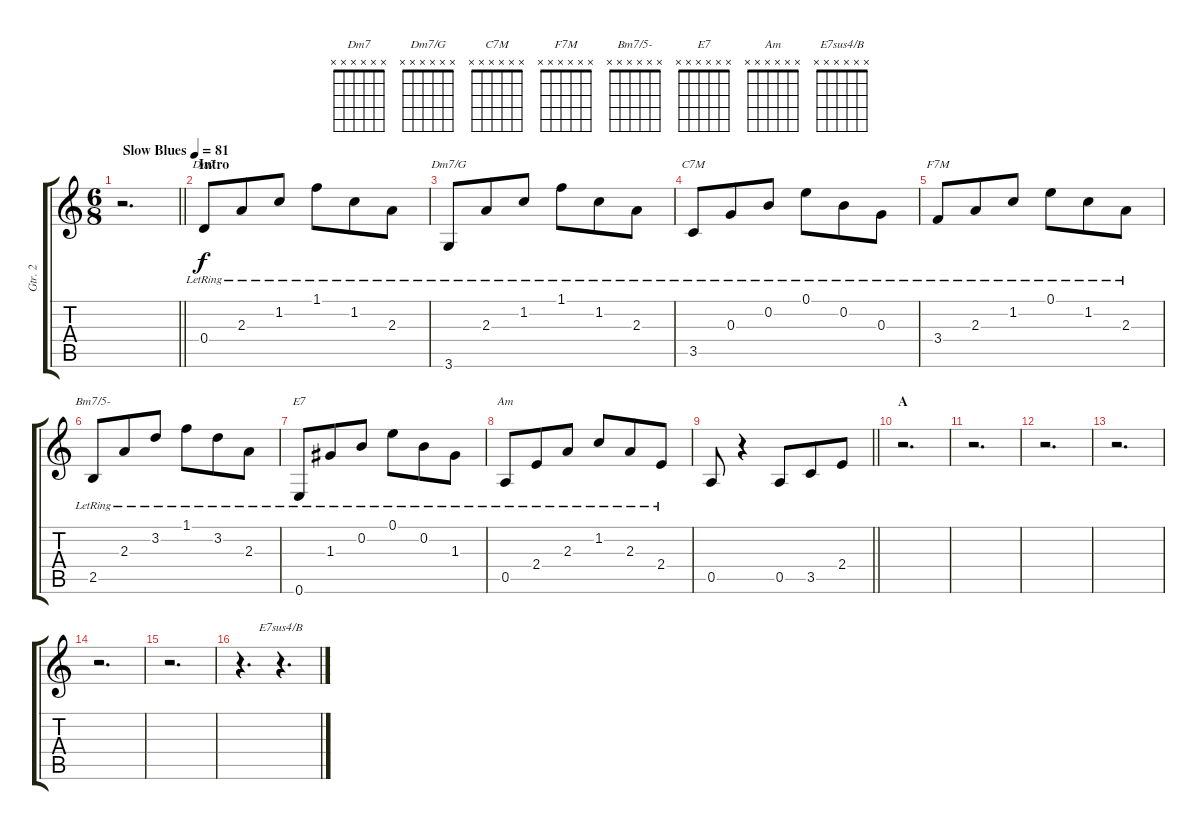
\track ("Gtr. 2" "Gtr. 2") {instrument electricguitarclean}
\staff {score tabs}
\tuning (E4 B3 G3 D3 A2 E2) {hide}
\chord ("Dm7" x x x x x x)
\chord ("Dm7/G" x x x x x x)
\chord ("C7M" x x x x x x)
\chord ("F7M" x x x x x x)
\chord ("Bm7/5-" x x x x x x)
\chord ("E7" x x x x x x)
\chord ("Am" x x x x x x)
\chord ("E7sus4/B" x x x x x x)
\ts (6 8)
\tempo (81 "Slow Blues")
\clef g2
\barLineRight lightlight
\ks c
r.2{d dy f instrument electricguitarclean} |
\section ("" "Intro")
0.4{lr}.8{ch "Dm7"} 2.3{lr}.8 1.2{lr}.8 1.1{lr}.8 1.2{lr}.8 2.3{lr}.8 |
3.6{lr}.8{ch "Dm7/G"} 2.3{lr}.8 1.2{lr}.8 1.1{lr}.8 1.2{lr}.8 2.3{lr}.8 |
3.5{lr}.8{ch "C7M"} 0.3{lr}.8 0.2{lr}.8 0.1{lr}.8 0.2{lr}.8 0.3{lr}.8 |
3.4{lr}.8{ch "F7M"} 2.3{lr}.8 1.2{lr}.8 0.1{lr}.8 1.2{lr}.8 2.3{lr}.8 |
2.5{lr}.8{ch "Bm7/5-"} 2.3{lr}.8 3.2{lr}.8 1.1{lr}.8 3.2{lr}.8 2.3{lr}.8 |
0.6{lr}.8{ch "E7"} 1.3{lr}.8 0.2{lr}.8 0.1{lr}.8 0.2{lr}.8 1.3{lr}.8 |
0.5{lr}.8{ch "Am"} 2.4{lr}.8 2.3{lr}.8 1.2{lr}.8 2.3{lr}.8 2.4{lr}.8 |
\barLineRight lightlight
0.5.8 r.4 0.5.8 3.5.8 2.4.8 |
\section ("" "A")
r.2{d} |
r.2{d} |
r.2{d} |
r.2{d} |
r.2{d} |
r.2{d} |
r.4{d} r.4{d ch "E7sus4/B"}
